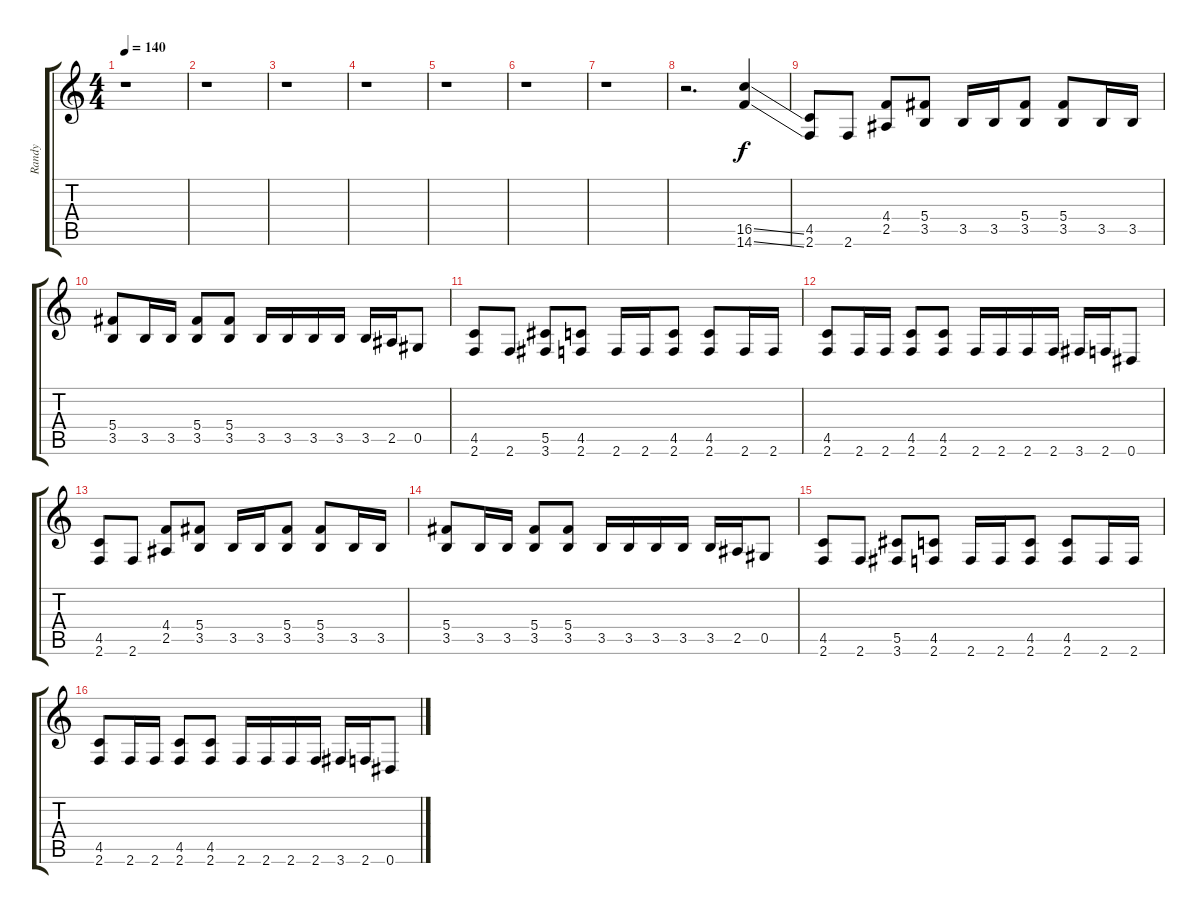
\track ("Randy" "Randy") {instrument distortionguitar}
\staff {score tabs}
\tuning (Eb4 Bb3 Gb3 Db3 Ab2 Eb2) {hide}
\ts (4 4)
\tempo 140
\clef g2
\ks c
r.1{dy f} |
r.1 |
r.1 |
r.1 |
r.1 |
r.1 |
r.1 |
r.2{d} (16.5{ss} 14.6{ss}).4 |
(4.5 2.6).8 2.6.8 (4.4 2.5).8 (5.4 3.5).8 3.5.16 3.5.16 (5.4 3.5).8 (5.4 3.5).8 3.5.16 3.5.16 |
(5.4 3.5).8 3.5.16 3.5.16 (5.4 3.5).8 (5.4 3.5).8 3.5.16 3.5.16 3.5.16 3.5.16 3.5.16 2.5.16 0.5.8 |
(4.5 2.6).8 2.6.8 (5.5 3.6).8 (4.5 2.6).8 2.6.16 2.6.16 (4.5 2.6).8 (4.5 2.6).8 2.6.16 2.6.16 |
(4.5 2.6).8 2.6.16 2.6.16 (4.5 2.6).8 (4.5 2.6).8 2.6.16 2.6.16 2.6.16 2.6.16 3.6.16 2.6.16 0.6.8 |
(4.5 2.6).8 2.6.8 (4.4 2.5).8 (5.4 3.5).8 3.5.16 3.5.16 (5.4 3.5).8 (5.4 3.5).8 3.5.16 3.5.16 |
(5.4 3.5).8 3.5.16 3.5.16 (5.4 3.5).8 (5.4 3.5).8 3.5.16 3.5.16 3.5.16 3.5.16 3.5.16 2.5.16 0.5.8 |
(4.5 2.6).8 2.6.8 (5.5 3.6).8 (4.5 2.6).8 2.6.16 2.6.16 (4.5 2.6).8 (4.5 2.6).8 2.6.16 2.6.16 |
(4.5 2.6).8 2.6.16 2.6.16 (4.5 2.6).8 (4.5 2.6).8 2.6.16 2.6.16 2.6.16 2.6.16 3.6.16 2.6.16 0.6.8
